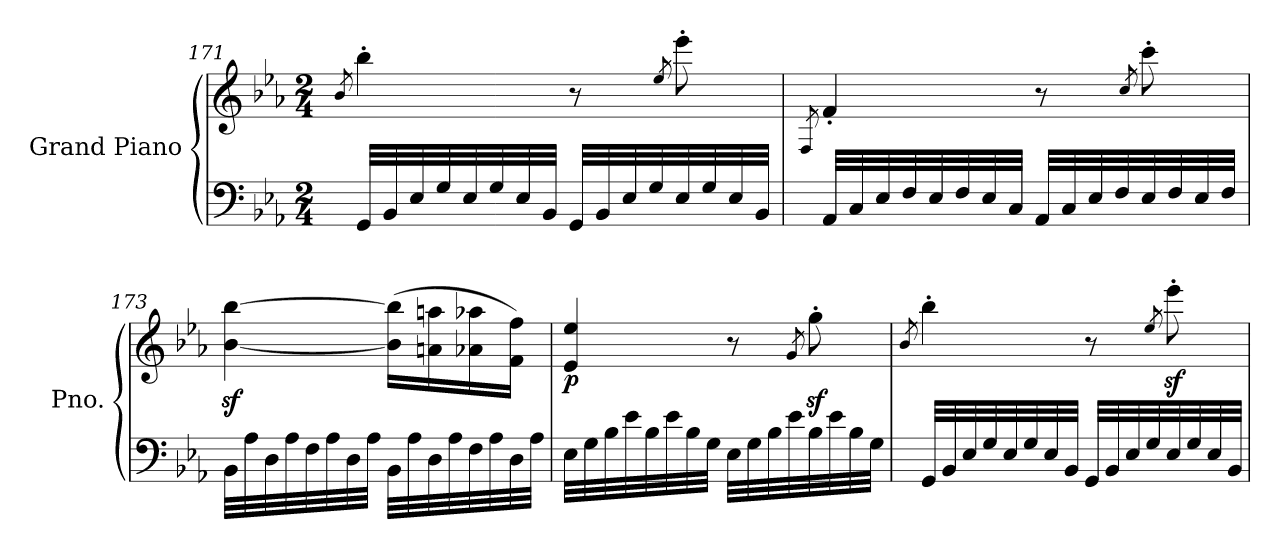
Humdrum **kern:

**kern	**kern	**dynam
*part1	*part1	*part1
*staff2	*staff1	*staff1/2
*I"Grand Piano	*	*
*I'Pno.	*	*
!!LO:LB:g=z
*clefF4	*clefG2	*
*k[b-e-a-]	*k[b-e-a-]	*
*M2/4	*M2/4	*
=171	=171	=171
.	8qb-/	.
32GG/LLL	4bb-'\	.
32BB-/	.	.
32E-/	.	.
32G/	.	.
32E-/	.	.
32G/	.	.
32E-/	.	.
32BB-/JJJ	.	.
32GG/LLL	8r	.
32BB-/	.	.
32E-/	.	.
32G/	.	.
.	8qee-/	.
32E-/	8eee-'\	.
32G/	.	.
32E-/	.	.
32BB-/JJJ	.	.
=172	=172	=172
.	8qF/	.
32AA-/LLL	4f'/	.
32C/	.	.
32E-/	.	.
32F/	.	.
32E-/	.	.
32F/	.	.
32E-/	.	.
32C/JJJ	.	.
32AA-/LLL	8r	.
32C/	.	.
32E-/	.	.
32F/	.	.
.	8qcc/	.
32E-/	8ccc'\	.
32F/	.	.
32E-/	.	.
32F/JJJ	.	.
!!LO:LB:g=z
=173	=173	=173
32BB-\LLL	[4b-\z< [4bb-\z<	.
32A-\	.	.
32D\	.	.
32A-\	.	.
32F\	.	.
32A-\	.	.
32D\	.	.
32A-\JJJ	.	.
32BB-\LLL	(16b-\] 16bb-\]LL	.
32A-\	.	.
32D\	16an\ 16aan\	.
32A-\	.	.
32F\	16a-X\ 16aa-X\	.
32A-\	.	.
32D\	16f\ 16ff\JJ)	.
32A-\JJJ	.	.
=174	=174	=174
!	!	!LO:DY:b
32E-\LLL	4e-/ 4ee-/	p
32G\	.	.
32B-\	.	.
32e-\	.	.
32B-\	.	.
32e-\	.	.
32B-\	.	.
32G\JJJ	.	.
32E-\LLL	8r	.
32G\	.	.
32B-\	.	.
32e-\	.	.
.	8qg/	.
32B-\	8ggz<'\	.
32e-\	.	.
32B-\	.	.
32G\JJJ	.	.
!!LO:PB:g=z
=175	=175	=175
.	8qb-/	.
32GG/LLL	4bb-'\	.
32BB-/	.	.
32E-/	.	.
32G/	.	.
32E-/	.	.
32G/	.	.
32E-/	.	.
32BB-/JJJ	.	.
32GG/LLL	8r	.
32BB-/	.	.
32E-/	.	.
32G/	.	.
.	8qee-/	.
32E-/	8eee-z<'\	.
32G/	.	.
32E-/	.	.
32BB-/JJJ	.	.
=	=	=
*-	*-	*-
